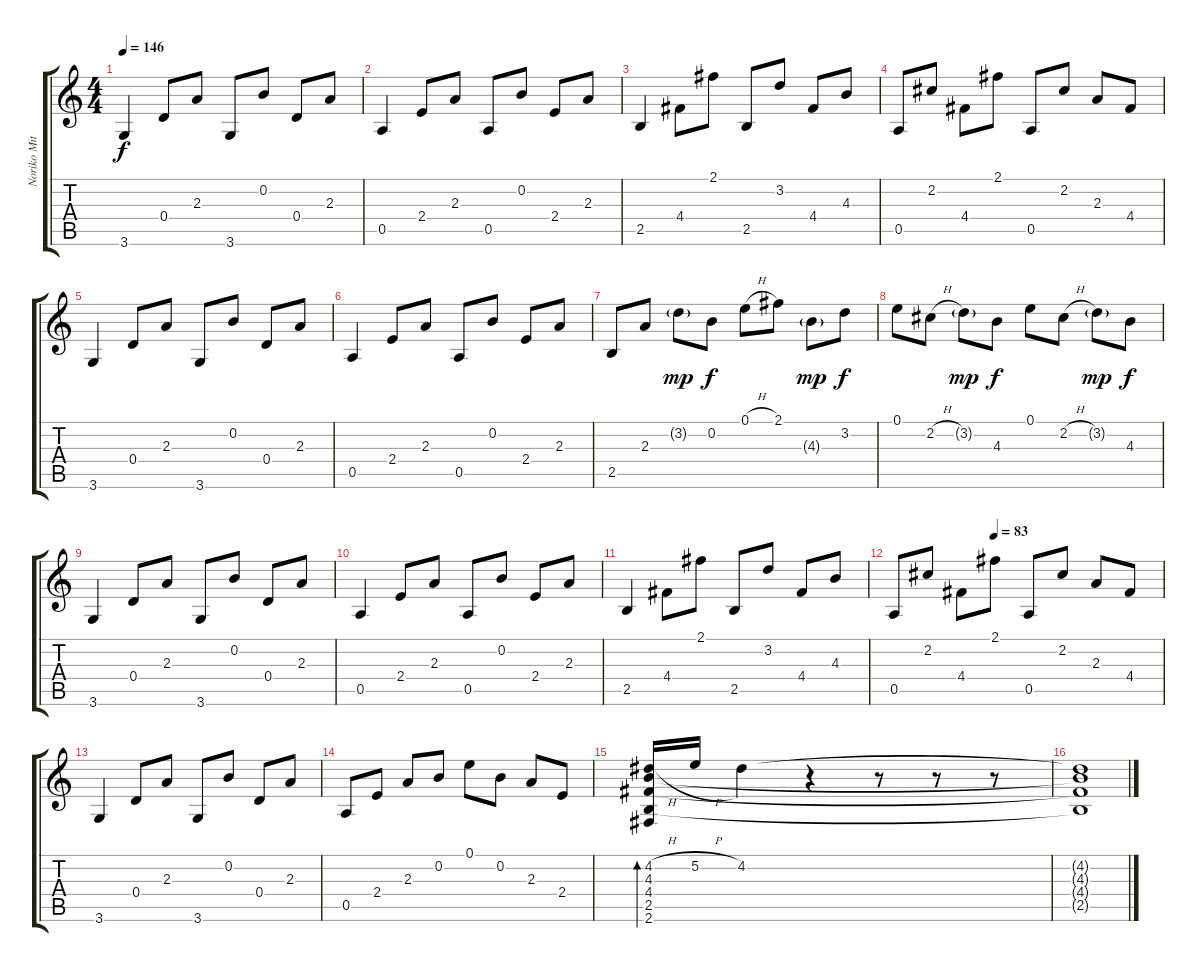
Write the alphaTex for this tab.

\track ("Noriko Mitose" "Noriko Mit") {instrument acousticguitarsteel}
\staff {score tabs}
\tuning (E4 B3 G3 D3 A2 E2) {hide}
\ts (4 4)
\tempo 146
\clef g2
\ks c
3.6.4{dy f} 0.4.8 2.3.8 3.6.8 0.2.8 0.4.8 2.3.8 |
0.5.4 2.4.8 2.3.8 0.5.8 0.2.8 2.4.8 2.3.8 |
2.5.4 4.4.8 2.1.8 2.5.8 3.2.8 4.4.8 4.3.8 |
0.5.8 2.2.8 4.4.8 2.1.8 0.5.8 2.2.8 2.3.8 4.4.8 |
3.6.4 0.4.8 2.3.8 3.6.8 0.2.8 0.4.8 2.3.8 |
0.5.4 2.4.8 2.3.8 0.5.8 0.2.8 2.4.8 2.3.8 |
2.5.8 2.3.8 3.2{g}.8{dy mp} 0.2.8{dy f} 0.1{h}.8 2.1.8 4.3{g}.8{dy mp} 3.2.8{dy f} |
0.1.8 2.2{h}.8 3.2{g}.8{dy mp} 4.3.8{dy f} 0.1.8 2.2{h}.8 3.2{g}.8{dy mp} 4.3.8{dy f} |
3.6.4 0.4.8 2.3.8 3.6.8 0.2.8 0.4.8 2.3.8 |
0.5.4 2.4.8 2.3.8 0.5.8 0.2.8 2.4.8 2.3.8 |
2.5.4 4.4.8 2.1.8 2.5.8 3.2.8 4.4.8 4.3.8 |
\tempo (83 0.375)
0.5.8 2.2.8 4.4.8 2.1.8 0.5.8 2.2.8 2.3.8 4.4.8 |
3.6.4 0.4.8 2.3.8 3.6.8 0.2.8 0.4.8 2.3.8 |
0.5.8 2.4.8 2.3.8 0.2.8 0.1.8 0.2.8 2.3.8 2.4.8 |
(4.2{h} 4.3 4.4 2.5 2.6).16{bd 480} 5.2{h}.16 4.2.4 r.4 r.8 r.8 r.8 |
(4.2{t} 4.3{t} 4.4{t} 2.5{t}).1
